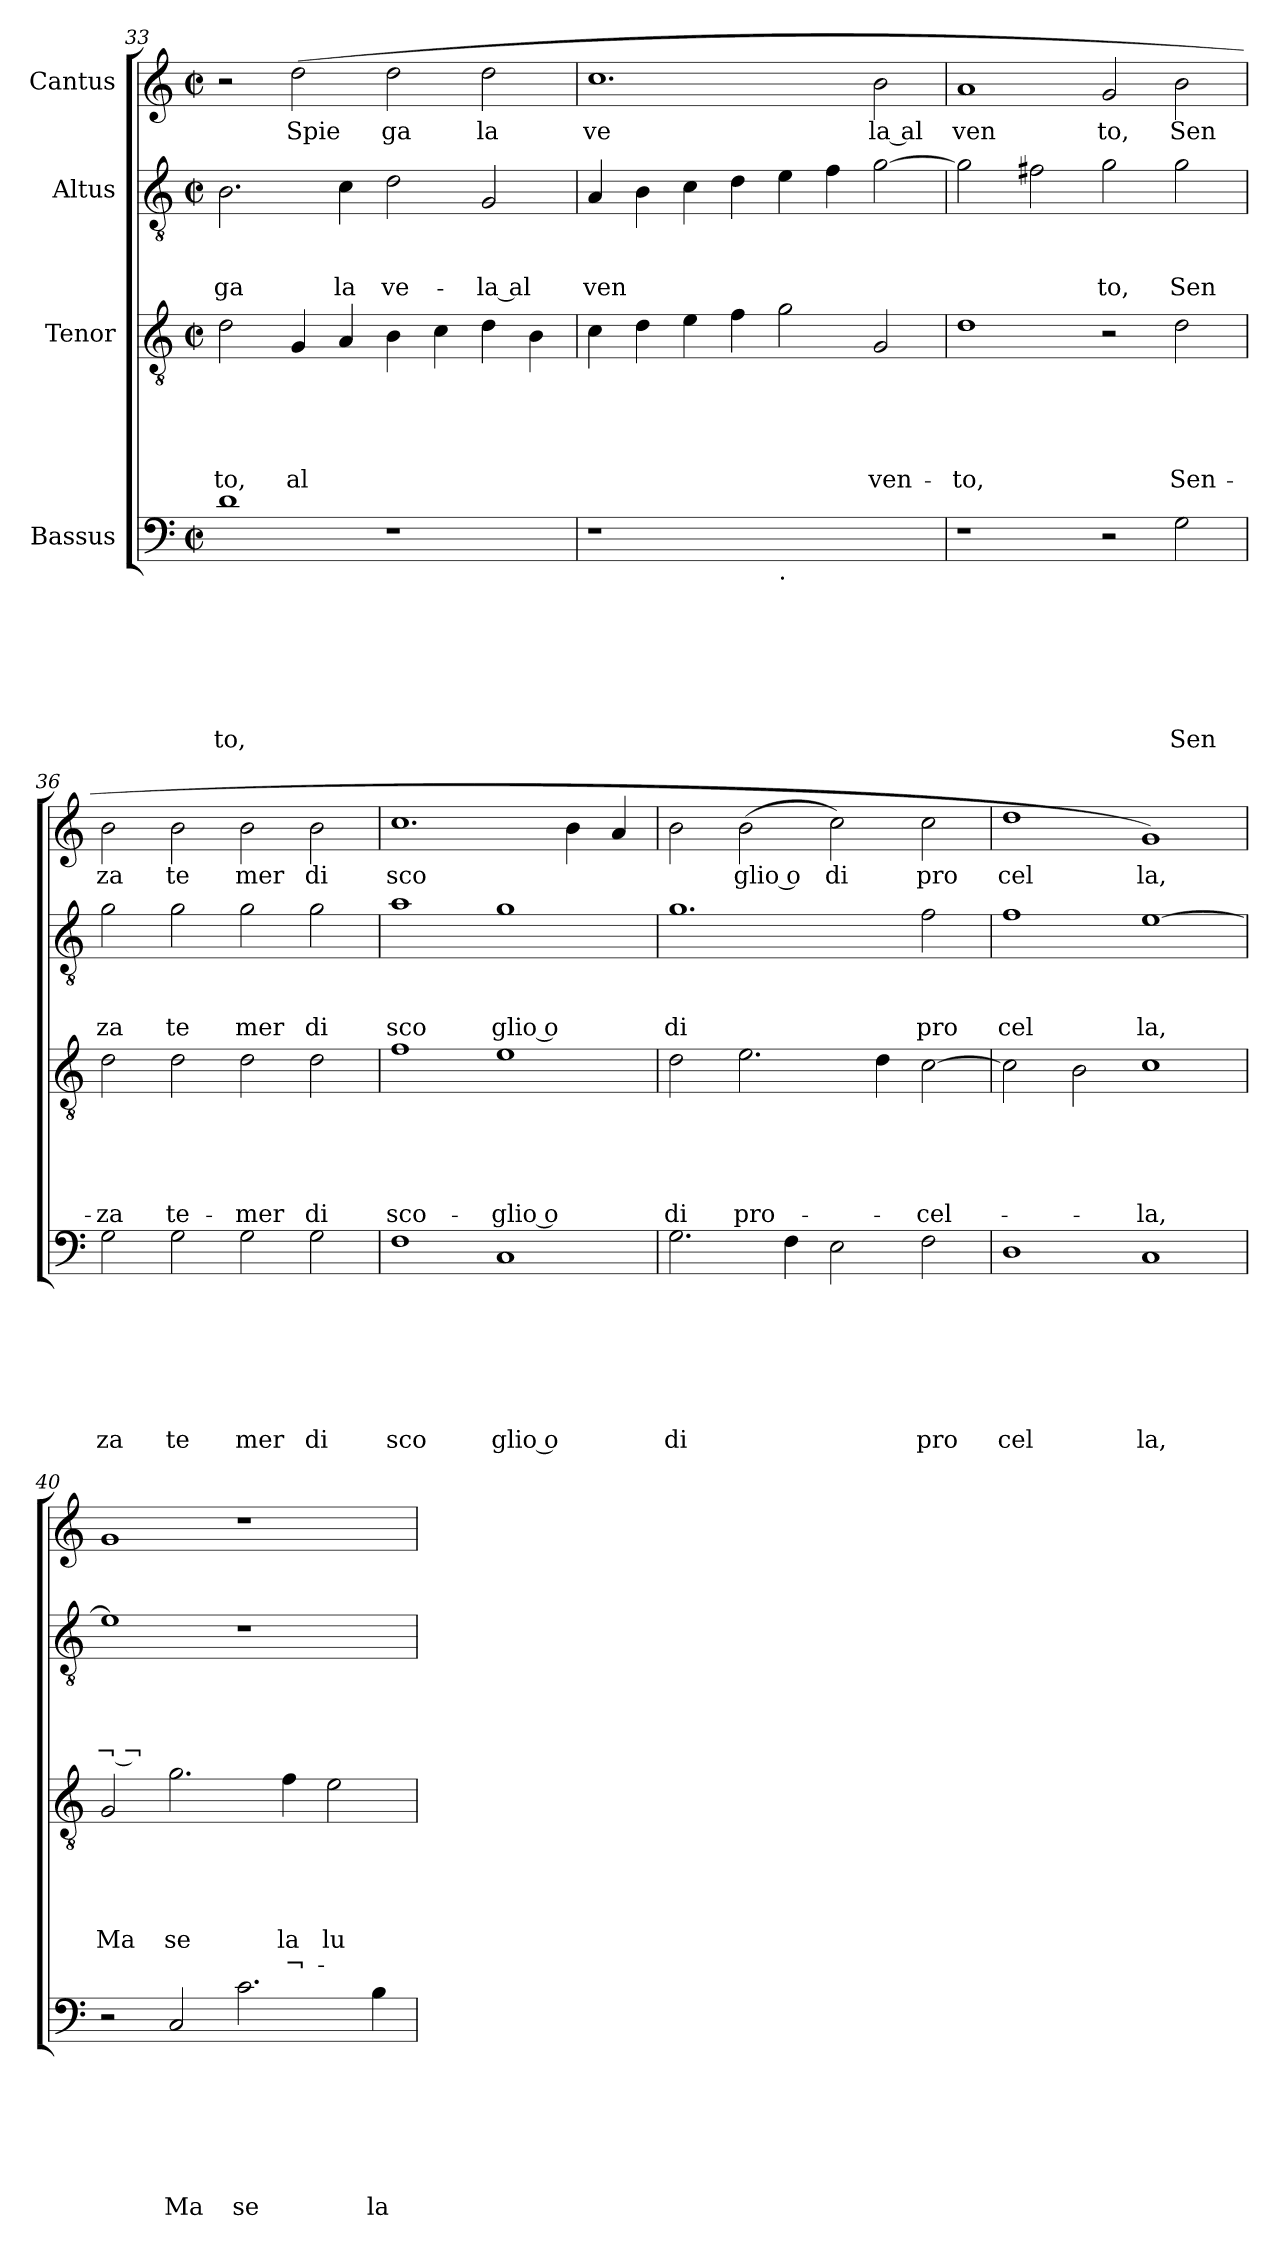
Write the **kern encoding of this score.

**kern	**text	**text	**text	**text	**text	**text	**text	**kern	**text	**text	**text	**text	**text	**text	**kern	**text	**text	**text	**text	**kern	**text
*part4	*part4	*part4	*part4	*part4	*part4	*part4	*part4	*part3	*part3	*part3	*part3	*part3	*part3	*part3	*part2	*part2	*part2	*part2	*part2	*part1	*part1
*staff4	*staff4	*staff4	*staff4	*staff4	*staff4	*staff4	*staff4	*staff3	*staff3	*staff3	*staff3	*staff3	*staff3	*staff3	*staff2	*staff2	*staff2	*staff2	*staff2	*staff1	*staff1
*I"Bassus	*	*	*	*	*	*	*	*I"Tenor	*	*	*	*	*	*	*I"Altus	*	*	*	*	*I"Cantus	*
*clefF4	*	*	*	*	*	*	*	*clefGv2	*	*	*	*	*	*	*clefGv2	*	*	*	*	*clefG2	*
*k[]	*	*	*	*	*	*	*	*k[]	*	*	*	*	*	*	*k[]	*	*	*	*	*k[]	*
*C:	*	*	*	*	*	*	*	*C:	*	*	*	*	*	*	*C:	*	*	*	*	*C:	*
*M2/2	*	*	*	*	*	*	*	*M2/2	*	*	*	*	*	*	*M2/2	*	*	*	*	*M2/2	*
*met(c|)	*	*	*	*	*	*	*	*met(c|)	*	*	*	*	*	*	*met(c|)	*	*	*	*	*met(c|)	*
=33	=33	=33	=33	=33	=33	=33	=33	=33	=33	=33	=33	=33	=33	=33	=33	=33	=33	=33	=33	=33	=33
!	!	!	!	!	!	!	!LO:LY:b	!	!	!	!	!	!LO:LY:b	!	!	!	!	!LO:LY:b	!	!	!
1d	.	.	.	.	.	.	to,	2d\	.	.	.	.	-to,	.	2.B\	.	.	-ga	.	2r	.
!	!	!	!	!	!	!	!	!	!	!	!	!	!LO:LY:b	!	!	!	!	!	!	!	!LO:LY:b
.	.	.	.	.	.	.	.	4G/	.	.	.	.	al	.	.	.	.	.	.	(<2dd\	Spie
!	!	!	!	!	!	!	!	!	!	!	!	!	!	!	!	!	!	!LO:LY:b	!	!	!
.	.	.	.	.	.	.	.	4A/	.	.	.	.	.	.	4c\	.	.	la	.	.	.
!	!	!	!	!	!	!	!	!	!	!	!	!	!	!	!	!	!	!LO:LY:b	!	!	!LO:LY:b
1r	.	.	.	.	.	.	.	4B\	.	.	.	.	.	.	2d\	.	.	ve-	.	2dd\	ga
.	.	.	.	.	.	.	.	4c\	.	.	.	.	.	.	.	.	.	.	.	.	.
!	!	!	!	!	!	!	!	!	!	!	!	!	!	!	!	!	!	!LO:LY:b:rj	!	!	!LO:LY:b
.	.	.	.	.	.	.	.	4d\	.	.	.	.	.	.	2G/	.	.	-la al	.	2dd\	la
.	.	.	.	.	.	.	.	4B\	.	.	.	.	.	.	.	.	.	.	.	.	.
!!LO:PB:g=z
=34	=34	=34	=34	=34	=34	=34	=34	=34	=34	=34	=34	=34	=34	=34	=34	=34	=34	=34	=34	=34	=34
!	!	!	!	!	!	!	!	!	!	!	!	!	!	!	!	!	!	!LO:LY:b	!	!	!LO:LY:b
1r	.	.	.	.	.	.	.	4c\	.	.	.	.	.	.	4A/	.	.	ven	.	1.cc	ve
.	.	.	.	.	.	.	.	4d\	.	.	.	.	.	.	4B\	.	.	.	.	.	.
.	.	.	.	.	.	.	.	4e\	.	.	.	.	.	.	4c\	.	.	.	.	.	.
.	.	.	.	.	.	.	.	4f\	.	.	.	.	.	.	4d\	.	.	.	.	.	.
!LO:TX:b:t=.	!	!	!	!	!	!	!	!	!	!	!	!	!	!	!	!	!	!	!	!	!
1ryy	.	.	.	.	.	.	.	2g\	.	.	.	.	.	.	4e\	.	.	.	.	.	.
.	.	.	.	.	.	.	.	.	.	.	.	.	.	.	4f\	.	.	.	.	.	.
!	!	!	!	!	!	!	!	!	!	!	!	!	!LO:LY:b	!	!	!	!	!	!	!	!LO:LY:b:rj
.	.	.	.	.	.	.	.	2G/	.	.	.	.	ven-	.	[>2g\	.	.	.	.	2b\	la al
=35	=35	=35	=35	=35	=35	=35	=35	=35	=35	=35	=35	=35	=35	=35	=35	=35	=35	=35	=35	=35	=35
!	!	!	!	!	!	!	!	!	!	!	!	!	!LO:LY:b	!	!	!	!	!	!	!	!LO:LY:b
1r	.	.	.	.	.	.	.	1d	.	.	.	.	-to,	.	2g\]	.	.	.	.	1a	ven
.	.	.	.	.	.	.	.	.	.	.	.	.	.	.	2f#\	.	.	.	.	.	.
!	!	!	!	!	!	!	!	!	!	!	!	!	!	!	!	!	!	!LO:LY:b	!	!	!LO:LY:b
2r	.	.	.	.	.	.	.	2r	.	.	.	.	.	.	2g\	.	.	to,	.	2g/	to,
!	!	!	!	!	!	!	!LO:LY:b	!	!	!	!	!	!LO:LY:b	!	!	!	!	!LO:LY:b	!	!	!LO:LY:b
2G\	.	.	.	.	.	.	Sen	2d\	.	.	.	.	Sen-	.	2g\	.	.	Sen	.	2b\	Sen
=36	=36	=36	=36	=36	=36	=36	=36	=36	=36	=36	=36	=36	=36	=36	=36	=36	=36	=36	=36	=36	=36
!	!	!	!	!	!	!	!LO:LY:b	!	!	!	!	!	!LO:LY:b	!	!	!	!	!LO:LY:b	!	!	!LO:LY:b
2G\	.	.	.	.	.	.	za	2d\	.	.	.	.	-za	.	2g\	.	.	za	.	2b\	za
!	!	!	!	!	!	!	!LO:LY:b	!	!	!	!	!	!LO:LY:b	!	!	!	!	!LO:LY:b	!	!	!LO:LY:b
2G\	.	.	.	.	.	.	te	2d\	.	.	.	.	te-	.	2g\	.	.	te	.	2b\	te
!	!	!	!	!	!	!	!LO:LY:b	!	!	!	!	!	!LO:LY:b	!	!	!	!	!LO:LY:b	!	!	!LO:LY:b
2G\	.	.	.	.	.	.	mer	2d\	.	.	.	.	-mer	.	2g\	.	.	mer	.	2b\	mer
!	!	!	!	!	!	!	!LO:LY:b	!	!	!	!	!	!LO:LY:b	!	!	!	!	!LO:LY:b	!	!	!LO:LY:b
2G\	.	.	.	.	.	.	di	2d\	.	.	.	.	di	.	2g\	.	.	di	.	2b\	di
=37	=37	=37	=37	=37	=37	=37	=37	=37	=37	=37	=37	=37	=37	=37	=37	=37	=37	=37	=37	=37	=37
!	!	!	!	!	!	!	!LO:LY:b	!	!	!	!	!	!LO:LY:b	!	!	!	!	!LO:LY:b	!	!	!LO:LY:b
1F	.	.	.	.	.	.	sco	1f	.	.	.	.	sco-	.	1a	.	.	sco	.	1.cc	sco
!	!	!	!	!	!	!	!LO:LY:b:rj	!	!	!	!	!	!LO:LY:b:rj	!	!	!	!	!LO:LY:b:rj	!	!	!
1C	.	.	.	.	.	.	glio o	1e	.	.	.	.	-glio o	.	1g	.	.	glio o	.	.	.
.	.	.	.	.	.	.	.	.	.	.	.	.	.	.	.	.	.	.	.	4b\	.
.	.	.	.	.	.	.	.	.	.	.	.	.	.	.	.	.	.	.	.	4a/	.
=38	=38	=38	=38	=38	=38	=38	=38	=38	=38	=38	=38	=38	=38	=38	=38	=38	=38	=38	=38	=38	=38
!	!	!	!	!	!	!	!LO:LY:b	!	!	!	!	!	!LO:LY:b	!	!	!	!	!LO:LY:b	!	!	!
2.G\	.	.	.	.	.	.	di	2d\	.	.	.	.	di	.	1.g	.	.	di	.	2b\	.
!	!	!	!	!	!	!	!	!	!	!	!	!	!LO:LY:b	!	!	!	!	!	!	!	!LO:LY:b:rj
.	.	.	.	.	.	.	.	2.e\	.	.	.	.	pro-	.	.	.	.	.	.	(<2b\	glio o
4F\	.	.	.	.	.	.	.	.	.	.	.	.	.	.	.	.	.	.	.	.	.
!	!	!	!	!	!	!	!	!	!	!	!	!	!	!	!	!	!	!	!	!	!LO:LY:b
2E\	.	.	.	.	.	.	.	.	.	.	.	.	.	.	.	.	.	.	.	2cc\)	di
.	.	.	.	.	.	.	.	4d\	.	.	.	.	.	.	.	.	.	.	.	.	.
!	!	!	!	!	!	!	!LO:LY:b	!	!	!	!	!	!LO:LY:b	!	!	!	!	!LO:LY:b	!	!	!LO:LY:b
2F\	.	.	.	.	.	.	pro	[>2c\	.	.	.	.	-cel-	.	2f\	.	.	pro	.	2cc\	pro
=39	=39	=39	=39	=39	=39	=39	=39	=39	=39	=39	=39	=39	=39	=39	=39	=39	=39	=39	=39	=39	=39
!	!	!	!	!	!	!	!LO:LY:b	!	!	!	!	!	!	!	!	!	!	!LO:LY:b	!	!	!LO:LY:b
1D	.	.	.	.	.	.	cel	2c\]	.	.	.	.	.	.	1f	.	.	cel	.	1dd	cel
.	.	.	.	.	.	.	.	2B\	.	.	.	.	.	.	.	.	.	.	.	.	.
!	!	!	!	!	!	!	!LO:LY:b	!	!	!	!	!	!LO:LY:b	!	!	!	!	!LO:LY:b	!	!	!LO:LY:b
1C	.	.	.	.	.	.	la,	1c	.	.	.	.	-la,	.	[<1e	.	.	la,	.	1g)	la,
!!LO:LB:g=z
=40	=40	=40	=40	=40	=40	=40	=40	=40	=40	=40	=40	=40	=40	=40	=40	=40	=40	=40	=40	=40	=40
!	!	!	!	!	!	!	!	!	!	!	!	!	!LO:LY:b	!	!	!	!	!	!LO:LY:b	!	!
2r	.	.	.	.	.	.	.	2G/	.	.	.	.	Ma	.	1e]	.	.	.	-¬ ¬-	1g	.
!	!	!	!	!	!	!	!LO:LY:b	!	!	!	!	!	!LO:LY:b	!	!	!	!	!	!	!	!
2C/	.	.	.	.	.	.	Ma	2.g\	.	.	.	.	se	.	.	.	.	.	.	.	.
!	!	!	!	!	!	!	!LO:LY:b	!	!	!	!	!	!	!	!	!	!	!	!	!	!
2.c\	.	.	.	.	.	.	se	.	.	.	.	.	.	.	1r	.	.	.	.	1r	.
!	!	!	!	!	!	!	!	!	!	!	!	!	!LO:LY:b	!LO:LY:b	!	!	!	!	!	!	!
.	.	.	.	.	.	.	.	4f\	.	.	.	.	la	¬-	.	.	.	.	.	.	.
!	!	!	!	!	!	!	!	!	!	!	!	!	!LO:LY:b	!	!	!	!	!	!	!	!
.	.	.	.	.	.	.	.	2e\	.	.	.	.	lu	.	.	.	.	.	.	.	.
!	!	!	!	!	!	!	!LO:LY:b	!	!	!	!	!	!	!	!	!	!	!	!	!	!
4B\	.	.	.	.	.	.	la	.	.	.	.	.	.	.	.	.	.	.	.	.	.
=	=	=	=	=	=	=	=	=	=	=	=	=	=	=	=	=	=	=	=	=	=
*-	*-	*-	*-	*-	*-	*-	*-	*-	*-	*-	*-	*-	*-	*-	*-	*-	*-	*-	*-	*-	*-
